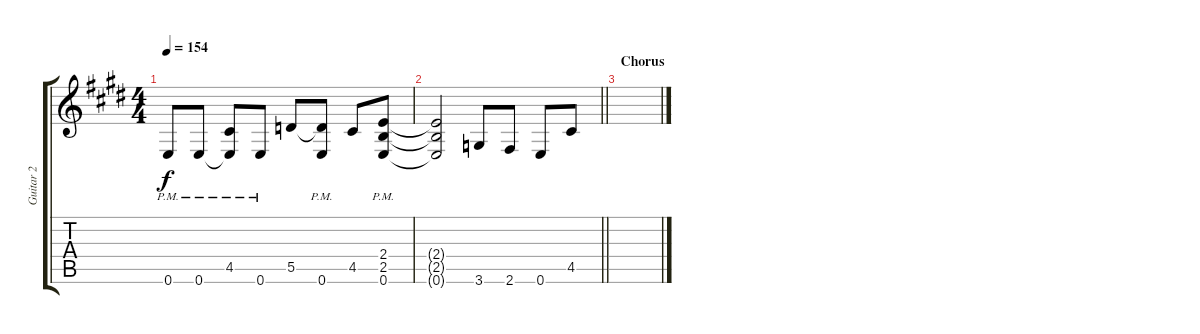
\track ("Guitar 2 " "Guitar 2 ") {instrument electricguitarmuted}
\staff {score tabs}
\tuning (E4 B3 G3 D3 A2 E2) {hide}
\ts (4 4)
\tempo 154
\clef g2
\ks e
0.6{pm}.8{dy f} 0.6{pm}.8 (4.5{pm} 0.6{t}).8 0.6{pm}.8 5.5.8 (5.5{t} 0.6{pm}).8 4.5.8 (2.4 2.5 0.6{pm}).8 |
\barLineRight lightlight
(2.4{t} 2.5{t} 0.6{t}).2 3.6.8 2.6.8 0.6.8 4.5.8 |
\section ("" "Chorus")
